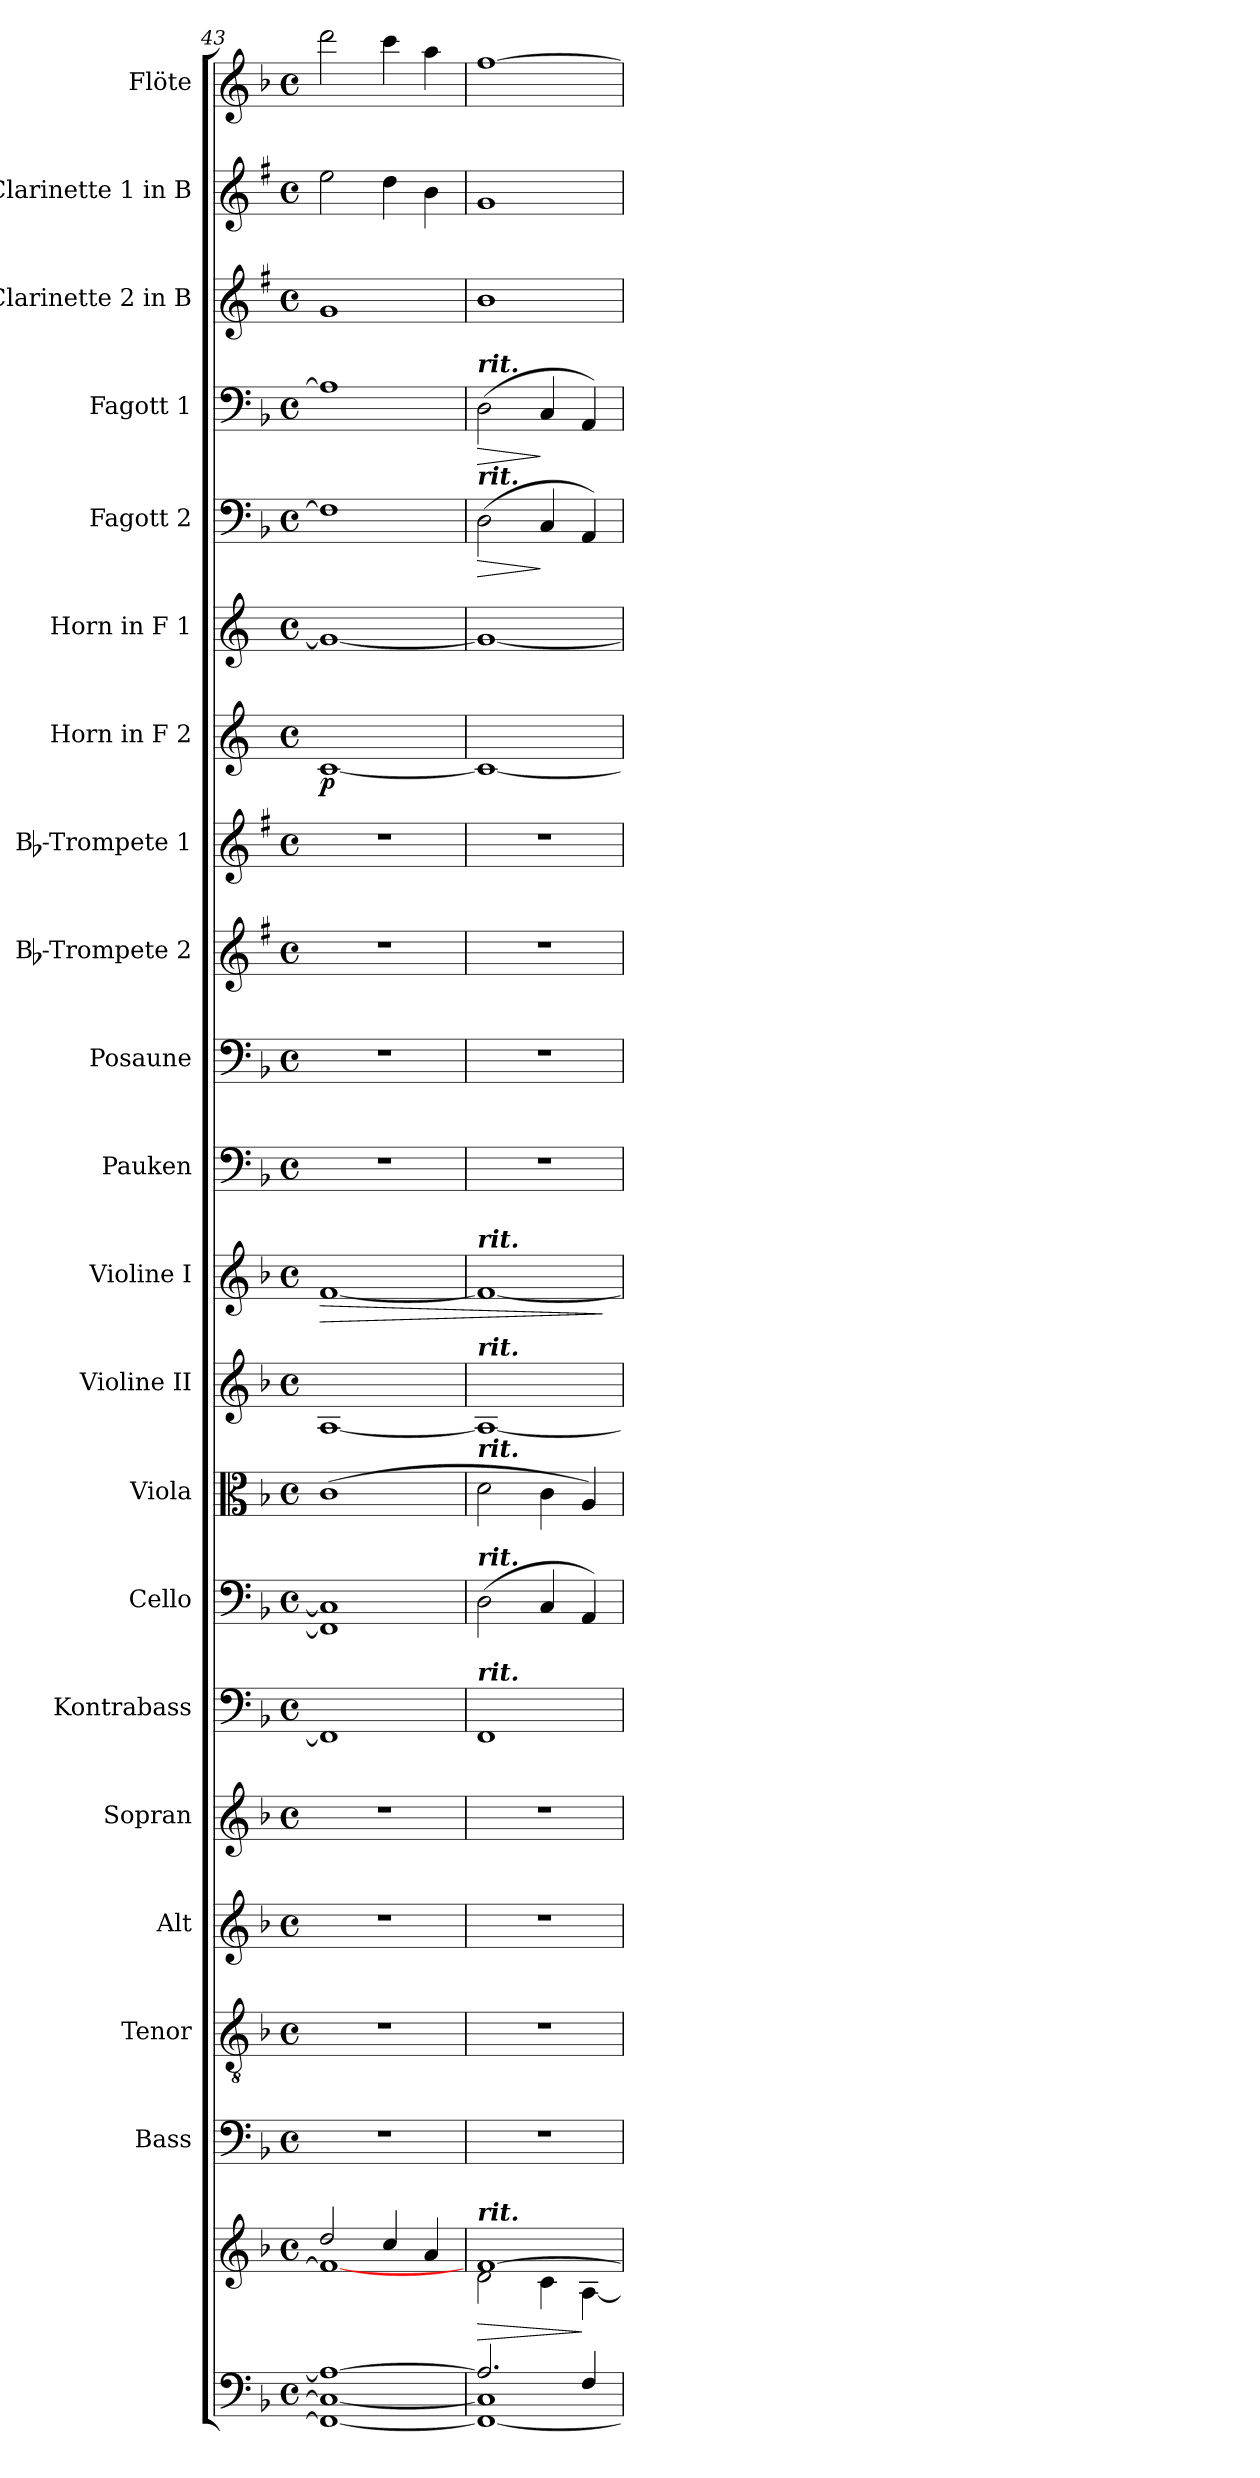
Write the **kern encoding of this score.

**kern	**kern	**dynam	**kern	**kern	**kern	**kern	**kern	**kern	**kern	**kern	**kern	**dynam	**kern	**kern	**kern	**kern	**kern	**dynam	**kern	**kern	**dynam	**kern	**dynam	**kern	**kern	**kern
*part21	*part21	*part21	*part20	*part19	*part18	*part17	*part16	*part15	*part14	*part13	*part12	*part12	*part11	*part10	*part9	*part8	*part7	*part7	*part6	*part5	*part5	*part4	*part4	*part3	*part2	*part1
*staff22	*staff21	*staff21/22	*staff20	*staff19	*staff18	*staff17	*staff16	*staff15	*staff14	*staff13	*staff12	*staff12	*staff11	*staff10	*staff9	*staff8	*staff7	*staff7	*staff6	*staff5	*staff5	*staff4	*staff4	*staff3	*staff2	*staff1
*	*	*	*I"Bass	*I"Tenor	*I"Alt	*I"Sopran	*I"Kontrabass	*I"Cello	*I"Viola	*I"Violine II	*I"Violine I	*	*I"Pauken	*I"Posaune	*I"Bb-Trompete 2	*I"Bb-Trompete 1	*I"Horn in F 2	*	*I"Horn in F 1	*I"Fagott 2	*	*I"Fagott 1	*	*I"Clarinette 2 in B	*I"Clarinette 1 in B	*I"Flöte
*	*	*	*I'B.	*I'T.	*I'A.	*I'S.	*I'Kb.	*	*I'Vla.	*I'Vl. II	*I'Vl. I	*	*I'Pk.	*I'Pos.	*I'Bb Trp. 2	*I'Bb Trp. 1	*	*	*	*I'Fg. 2	*	*I'Fg. 1	*	*I'Clar. 2	*I'Clar.1	*I'Fl.
*clefF4	*clefG2	*	*clefF4	*clefGv2	*clefG2	*clefG2	*clefF4	*clefF4	*clefC3	*clefG2	*clefG2	*	*clefF4	*clefF4	*clefG2	*clefG2	*clefG2	*	*clefG2	*clefF4	*	*clefF4	*	*clefG2	*clefG2	*clefG2
*	*	*	*	*	*	*	*ITrd7c12	*	*	*	*	*	*	*	*ITrd1c2	*ITrd1c2	*ITrd4c7	*	*ITrd4c7	*	*	*	*	*ITrd1c2	*ITrd1c2	*
*k[b-]	*k[b-]	*	*k[b-]	*k[b-]	*k[b-]	*k[b-]	*k[b-]	*k[b-]	*k[b-]	*k[b-]	*k[b-]	*	*k[b-]	*k[b-]	*k[b-]	*k[b-]	*k[b-]	*	*k[b-]	*k[b-]	*	*k[b-]	*	*k[b-]	*k[b-]	*k[b-]
*F:	*F:	*	*F:	*F:	*F:	*F:	*F:	*F:	*F:	*F:	*F:	*	*F:	*F:	*F:	*F:	*F:	*	*F:	*F:	*	*F:	*	*F:	*F:	*F:
*M4/4	*M4/4	*	*M4/4	*M4/4	*M4/4	*M4/4	*M4/4	*M4/4	*M4/4	*M4/4	*M4/4	*	*M4/4	*M4/4	*M4/4	*M4/4	*M4/4	*	*M4/4	*M4/4	*	*M4/4	*	*M4/4	*M4/4	*M4/4
*met(c)	*met(c)	*	*met(c)	*met(c)	*met(c)	*met(c)	*met(c)	*met(c)	*met(c)	*met(c)	*met(c)	*	*met(c)	*met(c)	*met(c)	*met(c)	*met(c)	*	*met(c)	*met(c)	*	*met(c)	*	*met(c)	*met(c)	*met(c)
=43	=43	=43	=43	=43	=43	=43	=43	=43	=43	=43	=43	=43	=43	=43	=43	=43	=43	=43	=43	=43	=43	=43	=43	=43	=43	=43
*^	*^	*	*	*	*	*	*	*	*	*	*	*	*	*	*	*	*	*	*	*	*	*	*	*	*	*
!	!	!	!	!	!	!	!	!	!	!	!	!	!	!LO:HP:b	!	!	!	!	!	!LO:DY:b	!	!	!	!	!	!	!	!
1A_	1FF_ 1C_	2dd/	1f_	.	1r	1r	1r	1r	1FFF]	1FF] 1C]	(>1c	[1A	[1f	>	1r	1r	1r	1r	[1F	p	1c_	1F]	.	1A]	.	1f	2dd\	2ddd\
.	.	4cc/	.	.	.	.	.	.	.	.	.	.	.	.	.	.	.	.	.	.	.	.	.	.	.	.	4cc\	4ccc\
.	.	4a/	.	.	.	.	.	.	.	.	.	.	.	.	.	.	.	.	.	.	.	.	.	.	.	.	4a\	4aa\
=44	=44	=44	=44	=44	=44	=44	=44	=44	=44	=44	=44	=44	=44	=44	=44	=44	=44	=44	=44	=44	=44	=44	=44	=44	=44	=44	=44	=44
!	!	!	!	!	!	!	!	!	!	!	!	!	!	!	!	!	!	!	!	!	!	!	!	!LO:TX:a:Bi:t=rit.	!	!	!	!
!	!	!	!	!	!	!	!	!	!	!	!	!	!	!	!	!	!	!	!	!	!	!LO:TX:a:Bi:t=rit.	!	!	!	!	!	!
!	!	!	!	!	!	!	!	!	!	!	!	!	!LO:TX:a:Bi:t=rit.	!	!	!	!	!	!	!	!	!	!	!	!	!	!	!
!	!	!	!	!	!	!	!	!	!	!	!	!LO:TX:a:Bi:t=rit.	!	!	!	!	!	!	!	!	!	!	!	!	!	!	!	!
!	!	!	!	!	!	!	!	!	!	!	!LO:TX:a:Bi:t=rit.	!	!	!	!	!	!	!	!	!	!	!	!	!	!	!	!	!
!	!	!	!	!	!	!	!	!	!	!LO:TX:a:Bi:t=rit.	!	!	!	!	!	!	!	!	!	!	!	!	!	!	!	!	!	!
!	!	!	!	!	!	!	!	!	!LO:TX:a:Bi:t=rit.	!	!	!	!	!	!	!	!	!	!	!	!	!	!	!	!	!	!	!
!	!	!LO:TX:a:Bi:t=rit.	!	!	!	!	!	!	!	!	!	!	!	!	!	!	!	!	!	!	!	!	!	!	!	!	!	!
!	!	!	!	!LO:HP:b	!	!	!	!	!	!	!	!	!	!	!	!	!	!	!	!	!	!	!LO:HP:b	!	!LO:HP:b	!	!	!
2.A/]	1FF_ 1C]	[>1f	2d\	>	1r	1r	1r	1r	1FFF	(>2D\	2d\	1A_	1f_	.	1r	1r	1r	1r	1F_	.	1c_	(>2D\	>	(>2D\	>	1a	1f	[1ff
.	.	.	4c\	.	.	.	.	.	.	4C/	4c\	.	.	.	.	.	.	.	.	.	.	4C/	]	4C/	]	.	.	.
4F/	.	.	[<4A\	]	.	.	.	.	.	4AA/)	4A/)	.	.	.	.	.	.	.	.	.	.	4AA/)	.	4AA/)	.	.	.	.
*v	*v	*	*	*	*	*	*	*	*	*	*	*	*	*	*	*	*	*	*	*	*	*	*	*	*	*	*	*
*	*v	*v	*	*	*	*	*	*	*	*	*	*	*	*	*	*	*	*	*	*	*	*	*	*	*	*	*
.	.	.	.	.	.	.	.	.	.	.	.	]	.	.	.	.	.	.	.	.	.	.	.	.	.	.
=	=	=	=	=	=	=	=	=	=	=	=	=	=	=	=	=	=	=	=	=	=	=	=	=	=	=
*-	*-	*-	*-	*-	*-	*-	*-	*-	*-	*-	*-	*-	*-	*-	*-	*-	*-	*-	*-	*-	*-	*-	*-	*-	*-	*-
